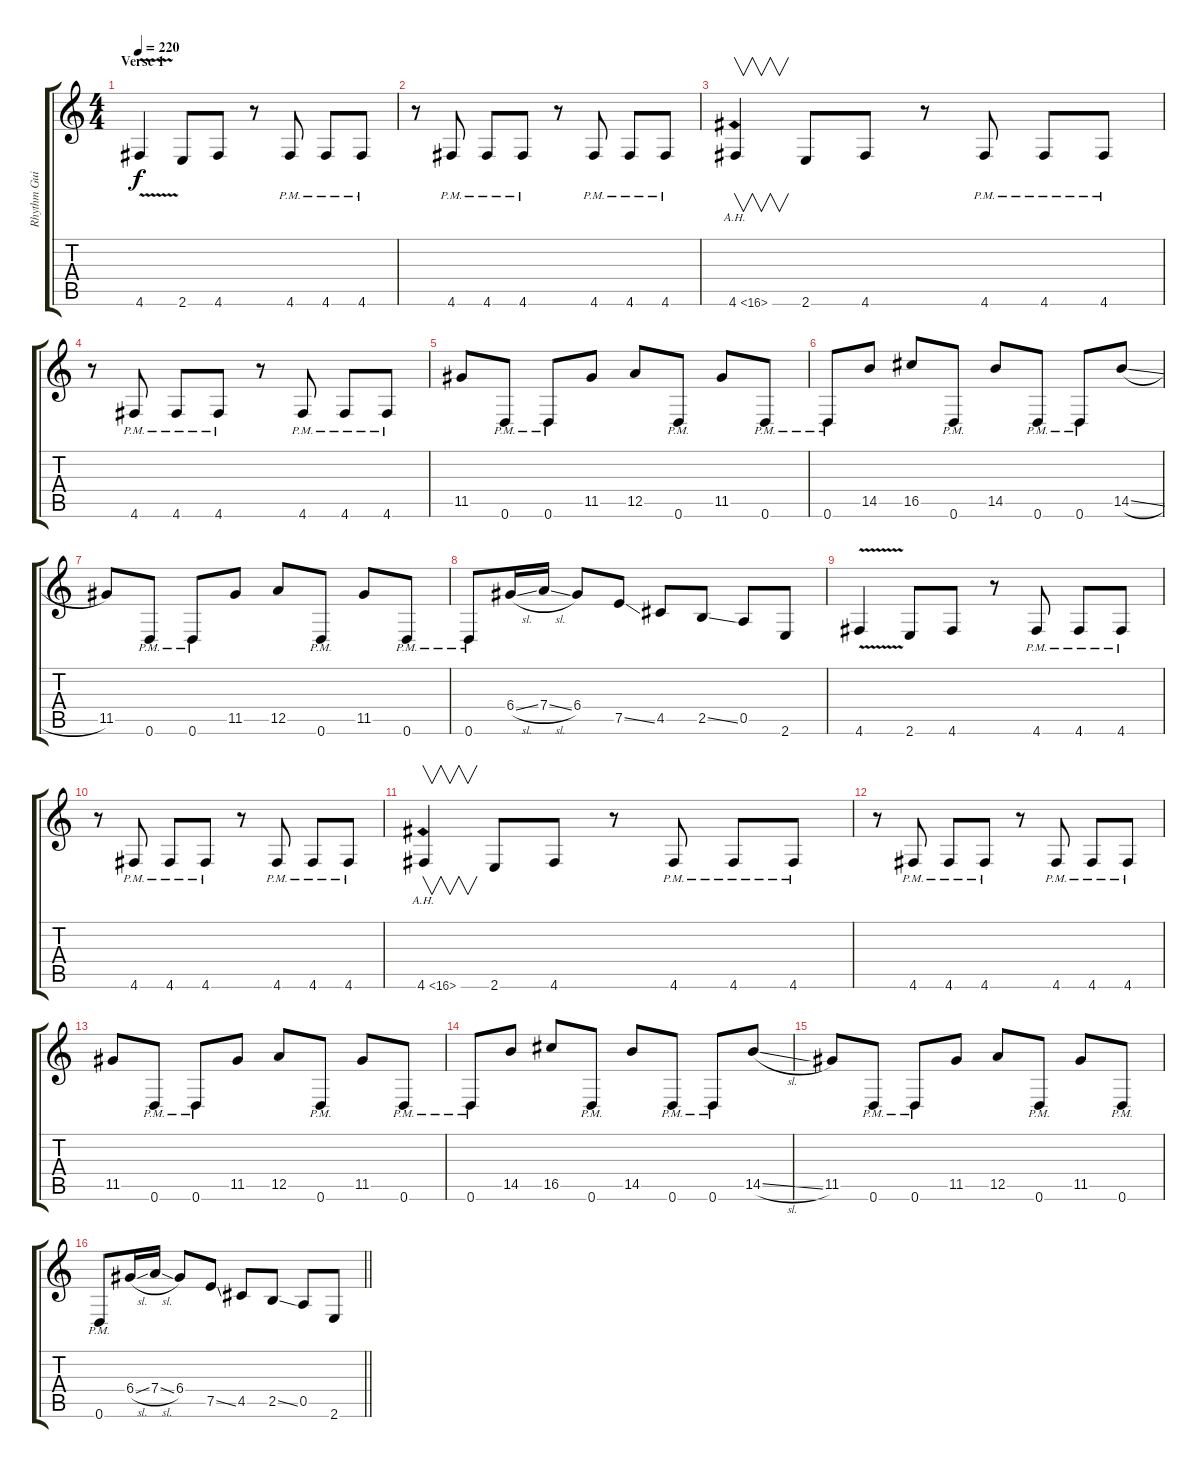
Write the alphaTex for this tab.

\track ("Rhythm Guitar 1" "Rhythm Gui") {instrument distortionguitar}
\staff {score tabs}
\tuning (E4 B3 G3 D3 A2 D2) {hide}
\ts (4 4)
\section ("" "Verse 1")
\tempo 220
\clef g2
\ks c
4.6{v}.4{dy f} 2.6.8 4.6.8 r.8 4.6{pm}.8 4.6{pm}.8 4.6{pm}.8 |
r.8 4.6{pm}.8 4.6{pm}.8 4.6{pm}.8 r.8 4.6{pm}.8 4.6{pm}.8 4.6{pm}.8 |
4.6{ah 12}.4{v instrument guitarharmonics} 2.6.8{instrument distortionguitar} 4.6.8 r.8 4.6{pm}.8 4.6{pm}.8 4.6{pm}.8 |
r.8 4.6{pm}.8 4.6{pm}.8 4.6{pm}.8 r.8 4.6{pm}.8 4.6{pm}.8 4.6{pm}.8 |
11.5.8 0.6{pm}.8 0.6{pm}.8 11.5.8 12.5.8 0.6{pm}.8 11.5.8 0.6{pm}.8 |
0.6{pm}.8 14.5.8 16.5.8 0.6{pm}.8 14.5.8 0.6{pm}.8 0.6{pm}.8 14.5{sl}.8 |
11.5.8 0.6{pm}.8 0.6{pm}.8 11.5.8 12.5.8 0.6{pm}.8 11.5.8 0.6{pm}.8 |
0.6{pm}.8 6.4{sl}.16 7.4{sl}.16 6.4.8 7.5{ss}.8 4.5.8 2.5{ss}.8 0.5.8 2.6.8 |
4.6{v}.4 2.6.8 4.6.8 r.8 4.6{pm}.8 4.6{pm}.8 4.6{pm}.8 |
r.8 4.6{pm}.8 4.6{pm}.8 4.6{pm}.8 r.8 4.6{pm}.8 4.6{pm}.8 4.6{pm}.8 |
4.6{ah 12}.4{v instrument guitarharmonics} 2.6.8{instrument distortionguitar} 4.6.8 r.8 4.6{pm}.8 4.6{pm}.8 4.6{pm}.8 |
r.8 4.6{pm}.8 4.6{pm}.8 4.6{pm}.8 r.8 4.6{pm}.8 4.6{pm}.8 4.6{pm}.8 |
11.5.8 0.6{pm}.8 0.6{pm}.8 11.5.8 12.5.8 0.6{pm}.8 11.5.8 0.6{pm}.8 |
0.6{pm}.8 14.5.8 16.5.8 0.6{pm}.8 14.5.8 0.6{pm}.8 0.6{pm}.8 14.5{sl}.8 |
11.5.8 0.6{pm}.8 0.6{pm}.8 11.5.8 12.5.8 0.6{pm}.8 11.5.8 0.6{pm}.8 |
\barLineRight lightlight
0.6{pm}.8 6.4{sl}.16 7.4{sl}.16 6.4.8 7.5{ss}.8 4.5.8 2.5{ss}.8 0.5.8 2.6.8
